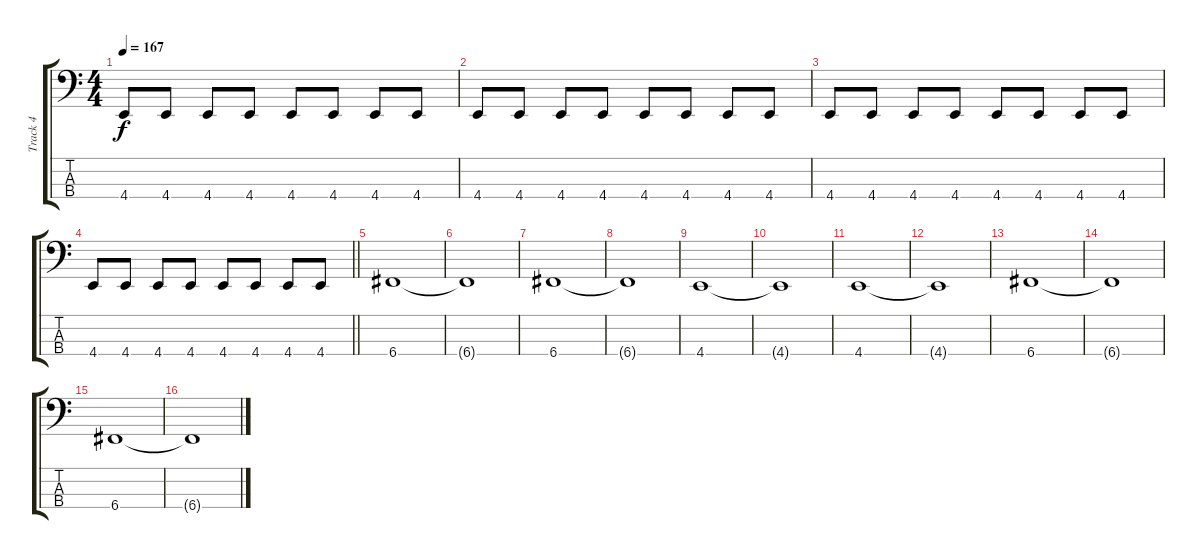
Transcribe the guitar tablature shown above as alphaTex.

\track ("Track 4" "Track 4") {instrument electricbasspick}
\staff {score tabs}
\tuning (F2 C2 G1 C1) {hide}
\ts (4 4)
\tempo 167
\clef f4
\ks c
4.4.8{dy f} 4.4.8 4.4.8 4.4.8 4.4.8 4.4.8 4.4.8 4.4.8 |
4.4.8 4.4.8 4.4.8 4.4.8 4.4.8 4.4.8 4.4.8 4.4.8 |
4.4.8 4.4.8 4.4.8 4.4.8 4.4.8 4.4.8 4.4.8 4.4.8 |
\barLineRight lightlight
4.4.8 4.4.8 4.4.8 4.4.8 4.4.8 4.4.8 4.4.8 4.4.8 |
6.4.1 |
6.4{t}.1 |
6.4.1 |
6.4{t}.1 |
4.4.1 |
4.4{t}.1 |
4.4.1 |
4.4{t}.1 |
6.4.1 |
6.4{t}.1 |
6.4.1 |
6.4{t}.1
